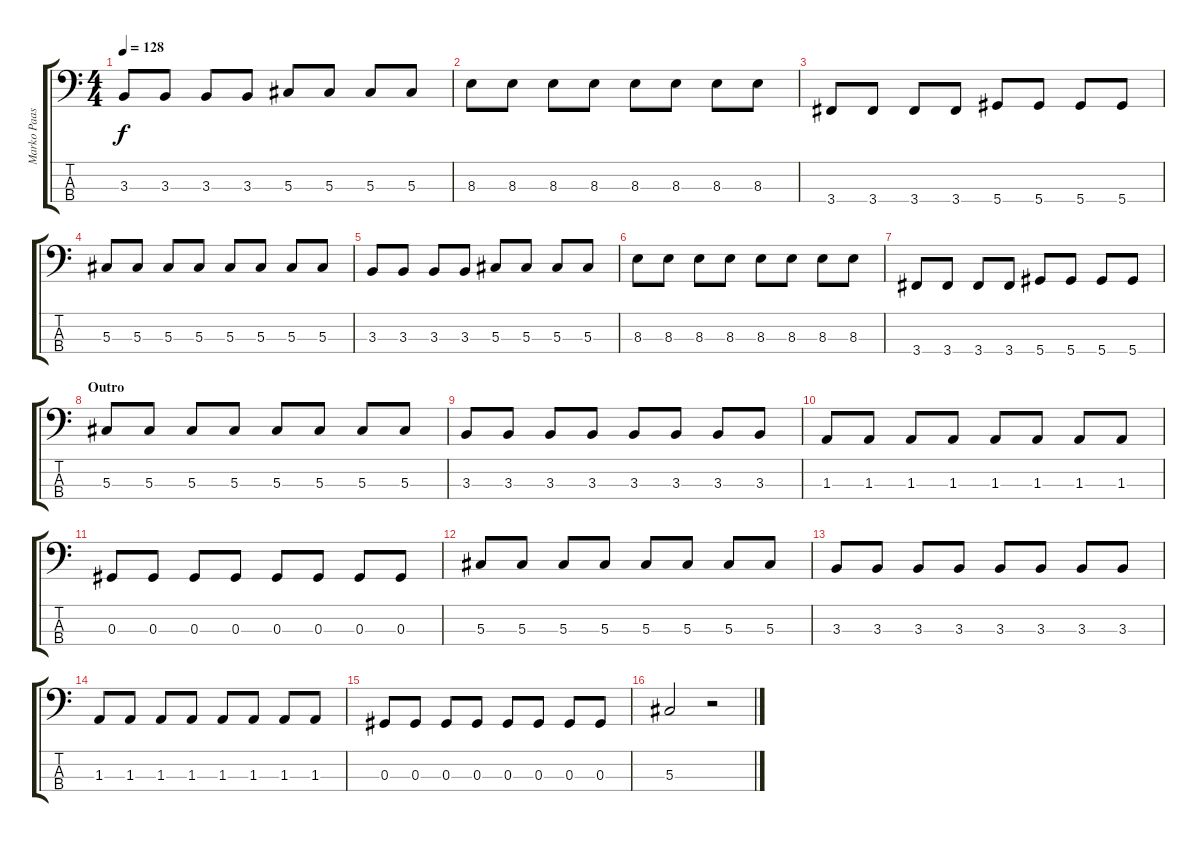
\track ("Marko Paasikoski" "Marko Paas") {instrument electricbasspick}
\staff {score tabs}
\tuning (Gb2 Db2 Ab1 Eb1) {hide}
\ts (4 4)
\tempo 128
\clef f4
\ks c
3.3.8{dy f} 3.3.8 3.3.8 3.3.8 5.3.8 5.3.8 5.3.8 5.3.8 |
8.3.8 8.3.8 8.3.8 8.3.8 8.3.8 8.3.8 8.3.8 8.3.8 |
3.4.8 3.4.8 3.4.8 3.4.8 5.4.8 5.4.8 5.4.8 5.4.8 |
5.3.8 5.3.8 5.3.8 5.3.8 5.3.8 5.3.8 5.3.8 5.3.8 |
3.3.8 3.3.8 3.3.8 3.3.8 5.3.8 5.3.8 5.3.8 5.3.8 |
8.3.8 8.3.8 8.3.8 8.3.8 8.3.8 8.3.8 8.3.8 8.3.8 |
3.4.8 3.4.8 3.4.8 3.4.8 5.4.8 5.4.8 5.4.8 5.4.8 |
\section ("" "Outro")
5.3.8 5.3.8 5.3.8 5.3.8 5.3.8 5.3.8 5.3.8 5.3.8 |
3.3.8 3.3.8 3.3.8 3.3.8 3.3.8 3.3.8 3.3.8 3.3.8 |
1.3.8 1.3.8 1.3.8 1.3.8 1.3.8 1.3.8 1.3.8 1.3.8 |
0.3.8 0.3.8 0.3.8 0.3.8 0.3.8 0.3.8 0.3.8 0.3.8 |
5.3.8 5.3.8 5.3.8 5.3.8 5.3.8 5.3.8 5.3.8 5.3.8 |
3.3.8 3.3.8 3.3.8 3.3.8 3.3.8 3.3.8 3.3.8 3.3.8 |
1.3.8 1.3.8 1.3.8 1.3.8 1.3.8 1.3.8 1.3.8 1.3.8 |
0.3.8 0.3.8 0.3.8 0.3.8 0.3.8 0.3.8 0.3.8 0.3.8 |
5.3.2 r.2
